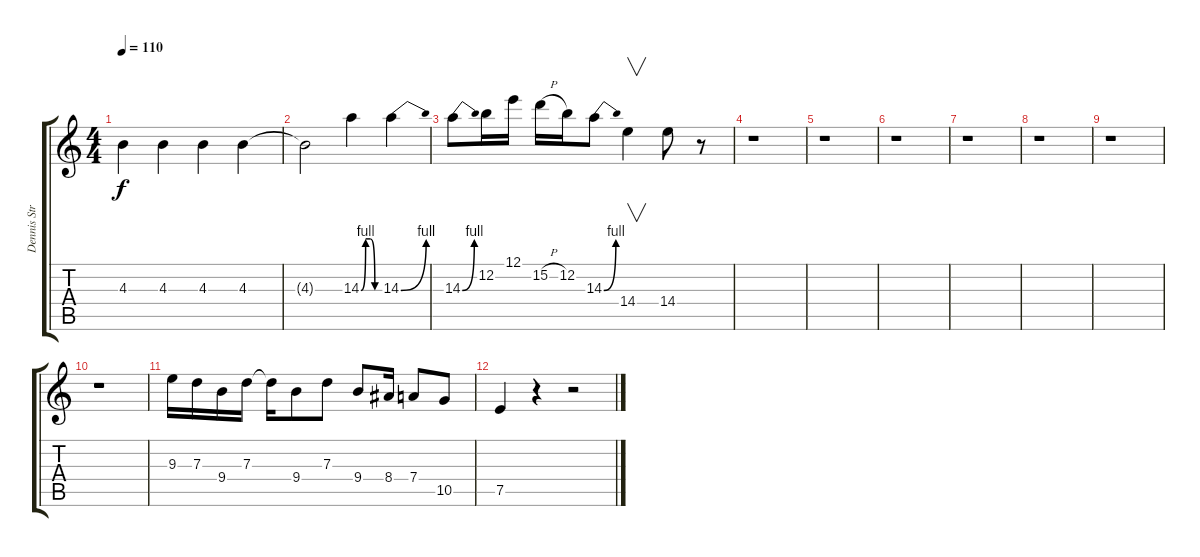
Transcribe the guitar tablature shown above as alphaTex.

\track ("Dennis Stratton (Guitar)" "Dennis Str") {instrument distortionguitar}
\staff {score tabs}
\tuning (E4 B3 G3 D3 A2 E2) {hide}
\ts (4 4)
\tempo 110
\clef g2
\ks c
4.3.4{dy f} 4.3.4 4.3.4 4.3.4 |
4.3{t}.2 14.3{be (custom 0 0 15 4 30 4 45 0 60 0)}.4 14.3{be (bend 0 0 60 4)}.4 |
14.3{be (bend 0 0 60 4)}.8 12.2.16 12.1.16 15.2{h}.16 12.2.16 14.3{be (bend 0 0 60 4)}.8 14.4.4{v} 14.4.8 r.8 |
r.1 |
r.1 |
r.1 |
r.1 |
r.1 |
r.1 |
r.1 |
9.3.16 7.3.16 9.4.16 7.3.16 7.3{t}.16 9.4.8 7.3.8 9.4.8 8.4.16 7.4.8 10.5.8 |
7.5.4 r.4 r.2
